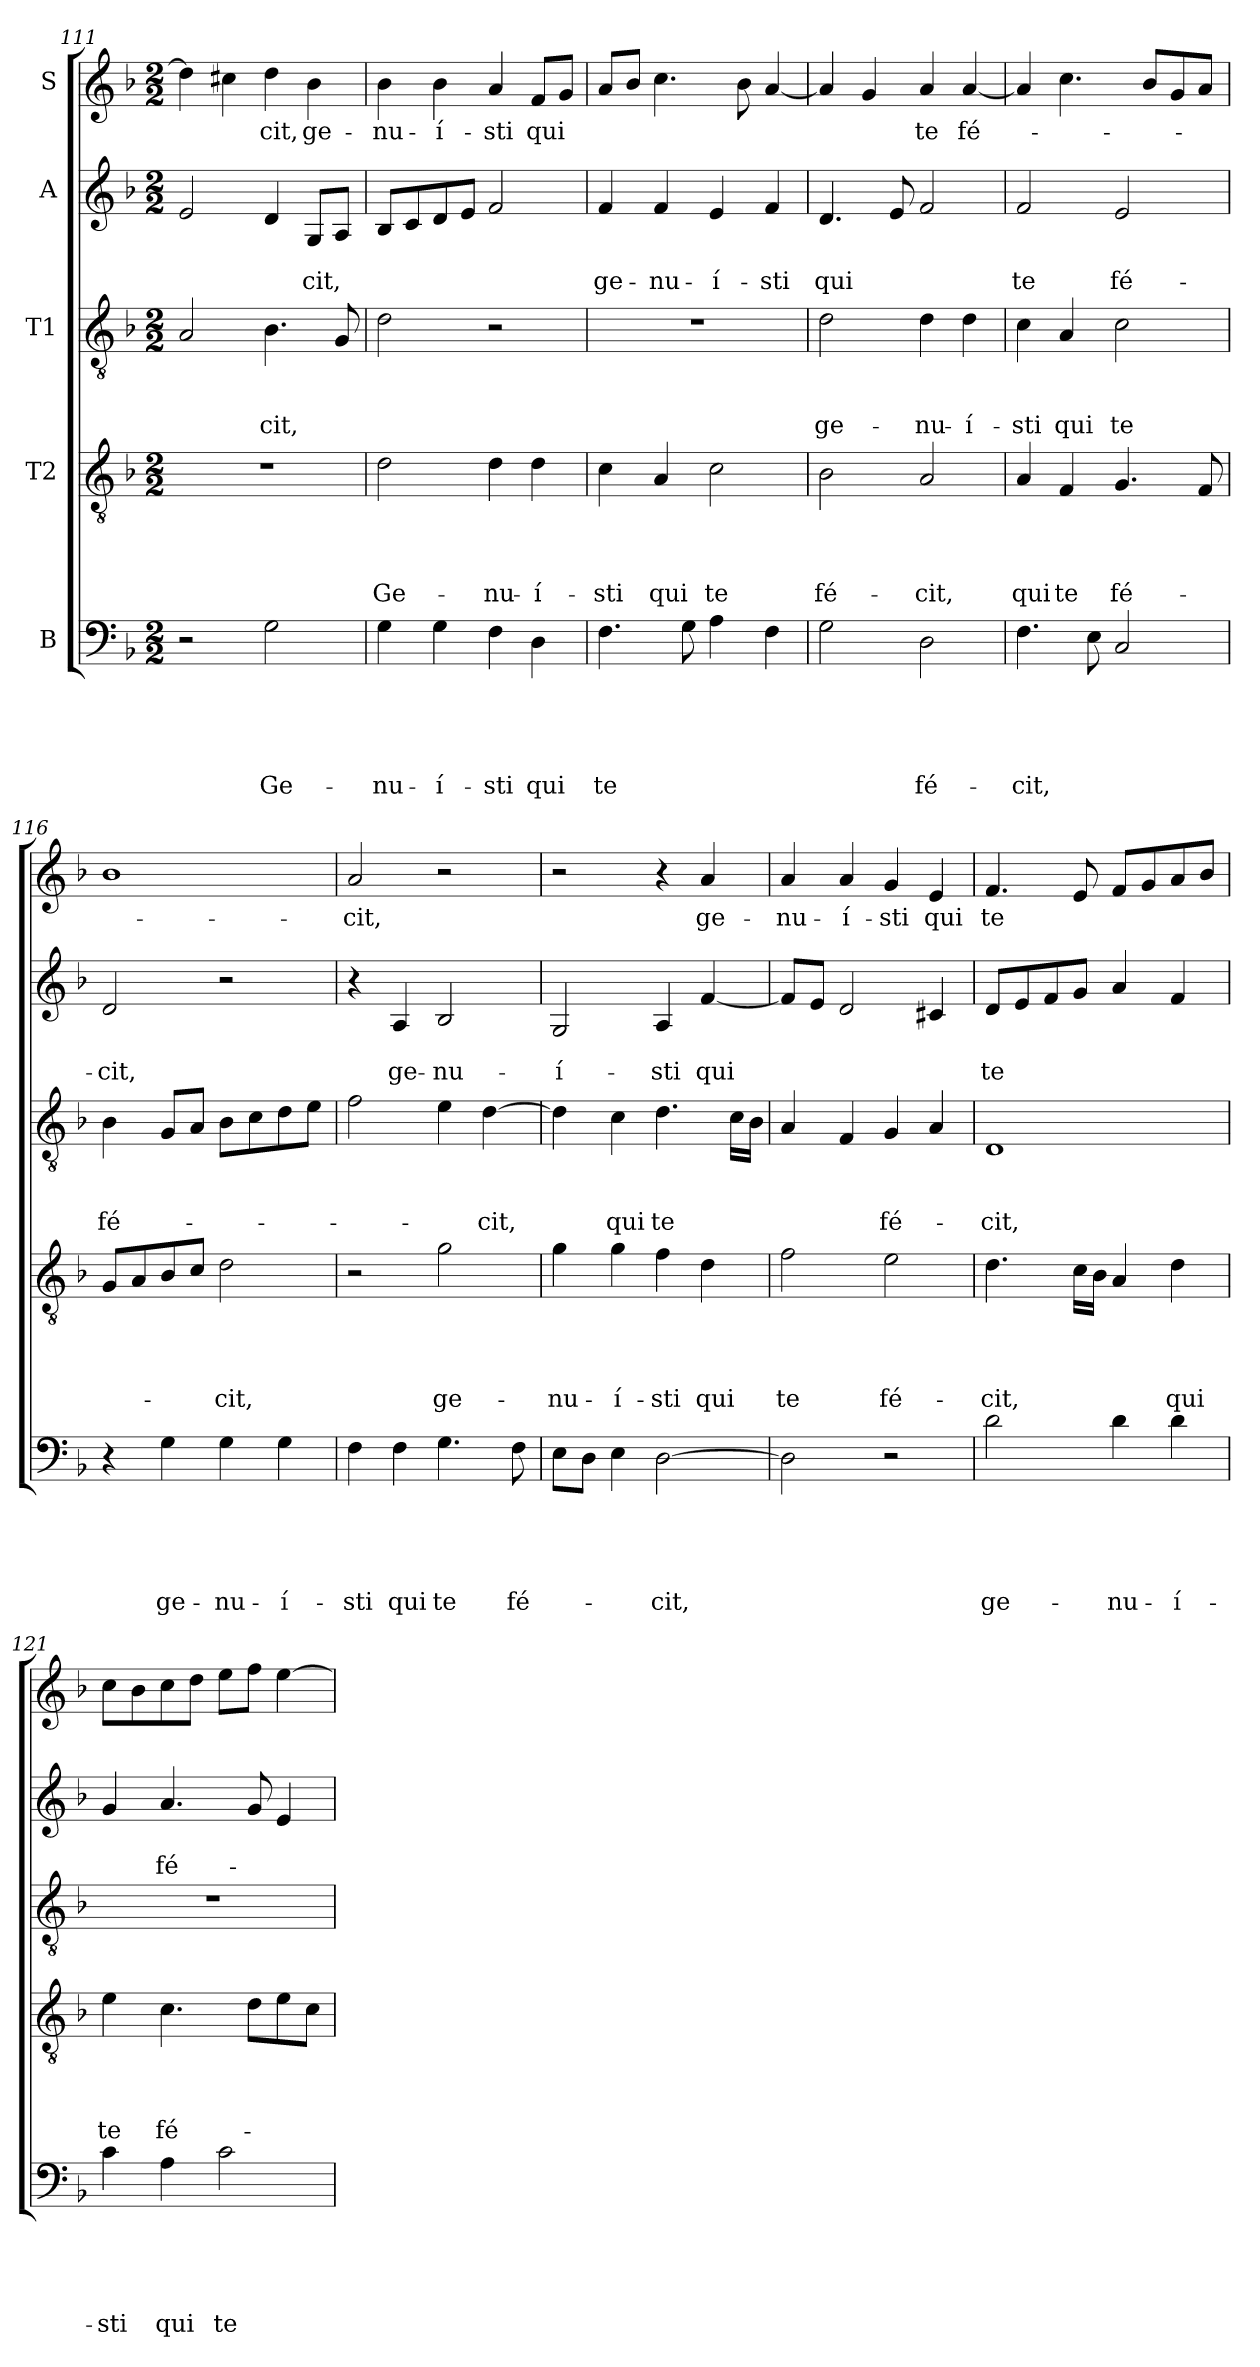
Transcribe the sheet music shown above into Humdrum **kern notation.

**kern	**text	**text	**text	**text	**text	**kern	**text	**text	**text	**text	**kern	**text	**text	**text	**kern	**text	**text	**kern	**text
*part5	*part5	*part5	*part5	*part5	*part5	*part4	*part4	*part4	*part4	*part4	*part3	*part3	*part3	*part3	*part2	*part2	*part2	*part1	*part1
*staff5	*staff5	*staff5	*staff5	*staff5	*staff5	*staff4	*staff4	*staff4	*staff4	*staff4	*staff3	*staff3	*staff3	*staff3	*staff2	*staff2	*staff2	*staff1	*staff1
*I"B	*	*	*	*	*	*I"T2	*	*	*	*	*I"T1	*	*	*	*I"A	*	*	*I"S	*
!!LO:PB:g=z
*clefF4	*	*	*	*	*	*clefGv2	*	*	*	*	*clefGv2	*	*	*	*clefG2	*	*	*clefG2	*
*k[b-]	*	*	*	*	*	*k[b-]	*	*	*	*	*k[b-]	*	*	*	*k[b-]	*	*	*k[b-]	*
*F:	*	*	*	*	*	*F:	*	*	*	*	*F:	*	*	*	*F:	*	*	*F:	*
*M2/2	*	*	*	*	*	*M2/2	*	*	*	*	*M2/2	*	*	*	*M2/2	*	*	*M2/2	*
=111	=111	=111	=111	=111	=111	=111	=111	=111	=111	=111	=111	=111	=111	=111	=111	=111	=111	=111	=111
2r	.	.	.	.	.	1r	.	.	.	.	2A/	.	.	.	2e/	.	.	4dd\]	.
.	.	.	.	.	.	.	.	.	.	.	.	.	.	.	.	.	.	4cc#i\	.
!	!	!	!	!	!LO:LY:b	!	!	!	!	!	!	!	!	!LO:LY:b	!	!	!	!	!LO:LY:b
2G\	.	.	.	.	Ge-	.	.	.	.	.	4.B-\	.	.	-cit,	4d/	.	.	4dd\	-cit,
!	!	!	!	!	!	!	!	!	!	!	!	!	!	!	!	!	!LO:LY:b	!	!LO:LY:b
.	.	.	.	.	.	.	.	.	.	.	.	.	.	.	8G/L	.	-cit,	4b-\	ge-
.	.	.	.	.	.	.	.	.	.	.	8G/	.	.	.	8A/J	.	.	.	.
=112	=112	=112	=112	=112	=112	=112	=112	=112	=112	=112	=112	=112	=112	=112	=112	=112	=112	=112	=112
!	!	!	!	!	!LO:LY:b	!	!	!	!	!LO:LY:b	!	!	!	!	!	!	!	!	!LO:LY:b
4G\	.	.	.	.	-nu-	2d\	.	.	.	Ge-	2d\	.	.	.	8B-/L	.	.	4b-\	-nu-
.	.	.	.	.	.	.	.	.	.	.	.	.	.	.	8c/	.	.	.	.
!	!	!	!	!	!LO:LY:b	!	!	!	!	!	!	!	!	!	!	!	!	!	!LO:LY:b
4G\	.	.	.	.	-í-	.	.	.	.	.	.	.	.	.	8d/	.	.	4b-\	-í-
.	.	.	.	.	.	.	.	.	.	.	.	.	.	.	8e/J	.	.	.	.
!	!	!	!	!	!LO:LY:b	!	!	!	!	!LO:LY:b	!	!	!	!	!	!	!	!	!LO:LY:b
4F\	.	.	.	.	-sti	4d\	.	.	.	-nu-	2r	.	.	.	2f/	.	.	4a/	-sti
!	!	!	!	!	!LO:LY:b	!	!	!	!	!LO:LY:b	!	!	!	!	!	!	!	!	!LO:LY:b
4D\	.	.	.	.	qui	4d\	.	.	.	-í-	.	.	.	.	.	.	.	8f/L	qui
.	.	.	.	.	.	.	.	.	.	.	.	.	.	.	.	.	.	8g/J	.
=113	=113	=113	=113	=113	=113	=113	=113	=113	=113	=113	=113	=113	=113	=113	=113	=113	=113	=113	=113
!	!	!	!	!	!LO:LY:b	!	!	!	!	!LO:LY:b	!	!	!	!	!	!	!LO:LY:b	!	!
4.F\	.	.	.	.	te	4c\	.	.	.	-sti	1r	.	.	.	4f/	.	ge-	8a/L	.
.	.	.	.	.	.	.	.	.	.	.	.	.	.	.	.	.	.	8b-/J	.
!	!	!	!	!	!	!	!	!	!	!LO:LY:b	!	!	!	!	!	!	!LO:LY:b	!	!
.	.	.	.	.	.	4A/	.	.	.	qui	.	.	.	.	4f/	.	-nu-	4.cc\	.
8G\	.	.	.	.	.	.	.	.	.	.	.	.	.	.	.	.	.	.	.
!	!	!	!	!	!	!	!	!	!	!LO:LY:b	!	!	!	!	!	!	!LO:LY:b	!	!
4A\	.	.	.	.	.	2c\	.	.	.	te	.	.	.	.	4e/	.	-í-	.	.
.	.	.	.	.	.	.	.	.	.	.	.	.	.	.	.	.	.	8b-\	.
!	!	!	!	!	!	!	!	!	!	!	!	!	!	!	!	!	!LO:LY:b	!	!
4F\	.	.	.	.	.	.	.	.	.	.	.	.	.	.	4f/	.	-sti	[4a/	.
=114	=114	=114	=114	=114	=114	=114	=114	=114	=114	=114	=114	=114	=114	=114	=114	=114	=114	=114	=114
!	!	!	!	!	!	!	!	!	!	!LO:LY:b	!	!	!	!LO:LY:b	!	!	!LO:LY:b	!	!
2G\	.	.	.	.	.	2B-\	.	.	.	fé-	2d\	.	.	ge-	4.d/	.	qui	4a/]	.
.	.	.	.	.	.	.	.	.	.	.	.	.	.	.	.	.	.	4g/	.
.	.	.	.	.	.	.	.	.	.	.	.	.	.	.	8e/	.	.	.	.
!	!	!	!	!	!LO:LY:b	!	!	!	!	!LO:LY:b	!	!	!	!LO:LY:b	!	!	!	!	!LO:LY:b
2D\	.	.	.	.	fé-	2A/	.	.	.	-cit,	4d\	.	.	-nu-	2f/	.	.	4a/	te
!	!	!	!	!	!	!	!	!	!	!	!	!	!	!LO:LY:b	!	!	!	!	!LO:LY:b
.	.	.	.	.	.	.	.	.	.	.	4d\	.	.	-í-	.	.	.	[4a/	fé-
=115	=115	=115	=115	=115	=115	=115	=115	=115	=115	=115	=115	=115	=115	=115	=115	=115	=115	=115	=115
!	!	!	!	!	!LO:LY:b	!	!	!	!	!LO:LY:b	!	!	!	!LO:LY:b	!	!	!LO:LY:b	!	!
4.F\	.	.	.	.	-cit,	4A/	.	.	.	qui	4c\	.	.	-sti	2f/	.	te	4a/]	.
!	!	!	!	!	!	!	!	!	!	!LO:LY:b	!	!	!	!LO:LY:b	!	!	!	!	!
.	.	.	.	.	.	4F/	.	.	.	te	4A/	.	.	qui	.	.	.	4.cc\	.
8E\	.	.	.	.	.	.	.	.	.	.	.	.	.	.	.	.	.	.	.
!	!	!	!	!	!	!	!	!	!	!LO:LY:b	!	!	!	!LO:LY:b	!	!	!LO:LY:b	!	!
2C/	.	.	.	.	.	4.G/	.	.	.	fé-	2c\	.	.	te	2e/	.	fé-	.	.
.	.	.	.	.	.	.	.	.	.	.	.	.	.	.	.	.	.	8b-/L	.
.	.	.	.	.	.	.	.	.	.	.	.	.	.	.	.	.	.	8g/	.
.	.	.	.	.	.	8F/	.	.	.	.	.	.	.	.	.	.	.	8a/J	.
!!LO:LB:g=z
=116	=116	=116	=116	=116	=116	=116	=116	=116	=116	=116	=116	=116	=116	=116	=116	=116	=116	=116	=116
!	!	!	!	!	!	!	!	!	!	!	!	!	!	!LO:LY:b	!	!	!LO:LY:b	!	!
4r	.	.	.	.	.	8G/L	.	.	.	.	4B-\	.	.	fé-	2d/	.	-cit,	1b-	.
.	.	.	.	.	.	8A/	.	.	.	.	.	.	.	.	.	.	.	.	.
!	!	!	!	!	!LO:LY:b	!	!	!	!	!	!	!	!	!	!	!	!	!	!
4G\	.	.	.	.	ge-	8B-/	.	.	.	.	8G/L	.	.	.	.	.	.	.	.
.	.	.	.	.	.	8c/J	.	.	.	.	8A/J	.	.	.	.	.	.	.	.
!	!	!	!	!	!LO:LY:b	!	!	!	!	!LO:LY:b	!	!	!	!	!	!	!	!	!
4G\	.	.	.	.	-nu-	2d\	.	.	.	-cit,	8B-\L	.	.	.	2r	.	.	.	.
.	.	.	.	.	.	.	.	.	.	.	8c\	.	.	.	.	.	.	.	.
!	!	!	!	!	!LO:LY:b	!	!	!	!	!	!	!	!	!	!	!	!	!	!
4G\	.	.	.	.	-í-	.	.	.	.	.	8d\	.	.	.	.	.	.	.	.
.	.	.	.	.	.	.	.	.	.	.	8e\J	.	.	.	.	.	.	.	.
=117	=117	=117	=117	=117	=117	=117	=117	=117	=117	=117	=117	=117	=117	=117	=117	=117	=117	=117	=117
!	!	!	!	!	!LO:LY:b	!	!	!	!	!	!	!	!	!	!	!	!	!	!LO:LY:b
4F\	.	.	.	.	-sti	2r	.	.	.	.	2f\	.	.	.	4r	.	.	2a/	-cit,
!	!	!	!	!	!LO:LY:b	!	!	!	!	!	!	!	!	!	!	!	!LO:LY:b	!	!
4F\	.	.	.	.	qui	.	.	.	.	.	.	.	.	.	4A/	.	ge-	.	.
!	!	!	!	!	!LO:LY:b	!	!	!	!	!LO:LY:b	!	!	!	!	!	!	!LO:LY:b	!	!
4.G\	.	.	.	.	te	2g\	.	.	.	ge-	4e\	.	.	.	2B-/	.	-nu-	2r	.
!	!	!	!	!	!	!	!	!	!	!	!	!	!	!LO:LY:b	!	!	!	!	!
.	.	.	.	.	.	.	.	.	.	.	[4d\	.	.	-cit,	.	.	.	.	.
!	!	!	!	!	!LO:LY:b	!	!	!	!	!	!	!	!	!	!	!	!	!	!
8F\	.	.	.	.	fé-	.	.	.	.	.	.	.	.	.	.	.	.	.	.
=118	=118	=118	=118	=118	=118	=118	=118	=118	=118	=118	=118	=118	=118	=118	=118	=118	=118	=118	=118
!	!	!	!	!	!	!	!	!	!	!LO:LY:b	!	!	!	!	!	!	!LO:LY:b	!	!
8E\L	.	.	.	.	.	4g\	.	.	.	-nu-	4d\]	.	.	.	2G/	.	-í-	2r	.
8D\J	.	.	.	.	.	.	.	.	.	.	.	.	.	.	.	.	.	.	.
!	!	!	!	!	!	!	!	!	!	!LO:LY:b	!	!	!	!LO:LY:b	!	!	!	!	!
4E\	.	.	.	.	.	4g\	.	.	.	-í-	4c\	.	.	qui	.	.	.	.	.
!	!	!	!	!	!LO:LY:b	!	!	!	!	!LO:LY:b	!	!	!	!LO:LY:b	!	!	!LO:LY:b	!	!
[2D\	.	.	.	.	-cit,	4f\	.	.	.	-sti	4.d\	.	.	te	4A/	.	-sti	4r	.
!	!	!	!	!	!	!	!	!	!	!LO:LY:b	!	!	!	!	!	!	!LO:LY:b	!	!LO:LY:b
.	.	.	.	.	.	4d\	.	.	.	qui	.	.	.	.	[4f/	.	qui	4a/	ge-
.	.	.	.	.	.	.	.	.	.	.	16c\LL	.	.	.	.	.	.	.	.
.	.	.	.	.	.	.	.	.	.	.	16B-\JJ	.	.	.	.	.	.	.	.
=119	=119	=119	=119	=119	=119	=119	=119	=119	=119	=119	=119	=119	=119	=119	=119	=119	=119	=119	=119
!	!	!	!	!	!	!	!	!	!	!LO:LY:b	!	!	!	!	!	!	!	!	!LO:LY:b
2D\]	.	.	.	.	.	2f\	.	.	.	te	4A/	.	.	.	8f/L]	.	.	4a/	-nu-
.	.	.	.	.	.	.	.	.	.	.	.	.	.	.	8e/J	.	.	.	.
!	!	!	!	!	!	!	!	!	!	!	!	!	!	!	!	!	!	!	!LO:LY:b
.	.	.	.	.	.	.	.	.	.	.	4F/	.	.	.	2d/	.	.	4a/	-í-
!	!	!	!	!	!	!	!	!	!	!LO:LY:b	!	!	!	!LO:LY:b	!	!	!	!	!LO:LY:b
2r	.	.	.	.	.	2e\	.	.	.	fé-	4G/	.	.	fé-	.	.	.	4g/	-sti
!	!	!	!	!	!	!	!	!	!	!	!	!	!	!	!	!	!	!	!LO:LY:b
.	.	.	.	.	.	.	.	.	.	.	4A/	.	.	.	4c#i/	.	.	4e/	qui
=120	=120	=120	=120	=120	=120	=120	=120	=120	=120	=120	=120	=120	=120	=120	=120	=120	=120	=120	=120
!	!	!	!	!	!LO:LY:b	!	!	!	!	!LO:LY:b	!	!	!	!LO:LY:b	!	!	!LO:LY:b	!	!LO:LY:b
2d\	.	.	.	.	ge-	4.d\	.	.	.	-cit,	1D	.	.	-cit,	8d/L	.	te	4.f/	te
.	.	.	.	.	.	.	.	.	.	.	.	.	.	.	8e/	.	.	.	.
.	.	.	.	.	.	.	.	.	.	.	.	.	.	.	8f/	.	.	.	.
.	.	.	.	.	.	16c\LL	.	.	.	.	.	.	.	.	8g/J	.	.	8e/	.
.	.	.	.	.	.	16B-\JJ	.	.	.	.	.	.	.	.	.	.	.	.	.
!	!	!	!	!	!LO:LY:b	!	!	!	!	!	!	!	!	!	!	!	!	!	!
4d\	.	.	.	.	-nu-	4A/	.	.	.	.	.	.	.	.	4a/	.	.	8f/L	.
.	.	.	.	.	.	.	.	.	.	.	.	.	.	.	.	.	.	8g/	.
!	!	!	!	!	!LO:LY:b	!	!	!	!	!LO:LY:b	!	!	!	!	!	!	!	!	!
4d\	.	.	.	.	-í-	4d\	.	.	.	qui	.	.	.	.	4f/	.	.	8a/	.
.	.	.	.	.	.	.	.	.	.	.	.	.	.	.	.	.	.	8b-/J	.
!!LO:PB:g=z
=121	=121	=121	=121	=121	=121	=121	=121	=121	=121	=121	=121	=121	=121	=121	=121	=121	=121	=121	=121
!	!	!	!	!	!LO:LY:b	!	!	!	!	!LO:LY:b	!	!	!	!	!	!	!	!	!
4c\	.	.	.	.	-sti	4e\	.	.	.	te	1r	.	.	.	4g/	.	.	8cc\L	.
.	.	.	.	.	.	.	.	.	.	.	.	.	.	.	.	.	.	8b-\	.
!	!	!	!	!	!LO:LY:b	!	!	!	!	!LO:LY:b	!	!	!	!	!	!	!LO:LY:b	!	!
4A\	.	.	.	.	qui	4.c\	.	.	.	fé-	.	.	.	.	4.a/	.	fé-	8cc\	.
.	.	.	.	.	.	.	.	.	.	.	.	.	.	.	.	.	.	8dd\J	.
!	!	!	!	!	!LO:LY:b	!	!	!	!	!	!	!	!	!	!	!	!	!	!
2c\	.	.	.	.	te	.	.	.	.	.	.	.	.	.	.	.	.	8ee\L	.
.	.	.	.	.	.	8d\L	.	.	.	.	.	.	.	.	8g/	.	.	8ff\J	.
.	.	.	.	.	.	8e\	.	.	.	.	.	.	.	.	4e/	.	.	[4ee\	.
.	.	.	.	.	.	8c\J	.	.	.	.	.	.	.	.	.	.	.	.	.
=	=	=	=	=	=	=	=	=	=	=	=	=	=	=	=	=	=	=	=
*-	*-	*-	*-	*-	*-	*-	*-	*-	*-	*-	*-	*-	*-	*-	*-	*-	*-	*-	*-
